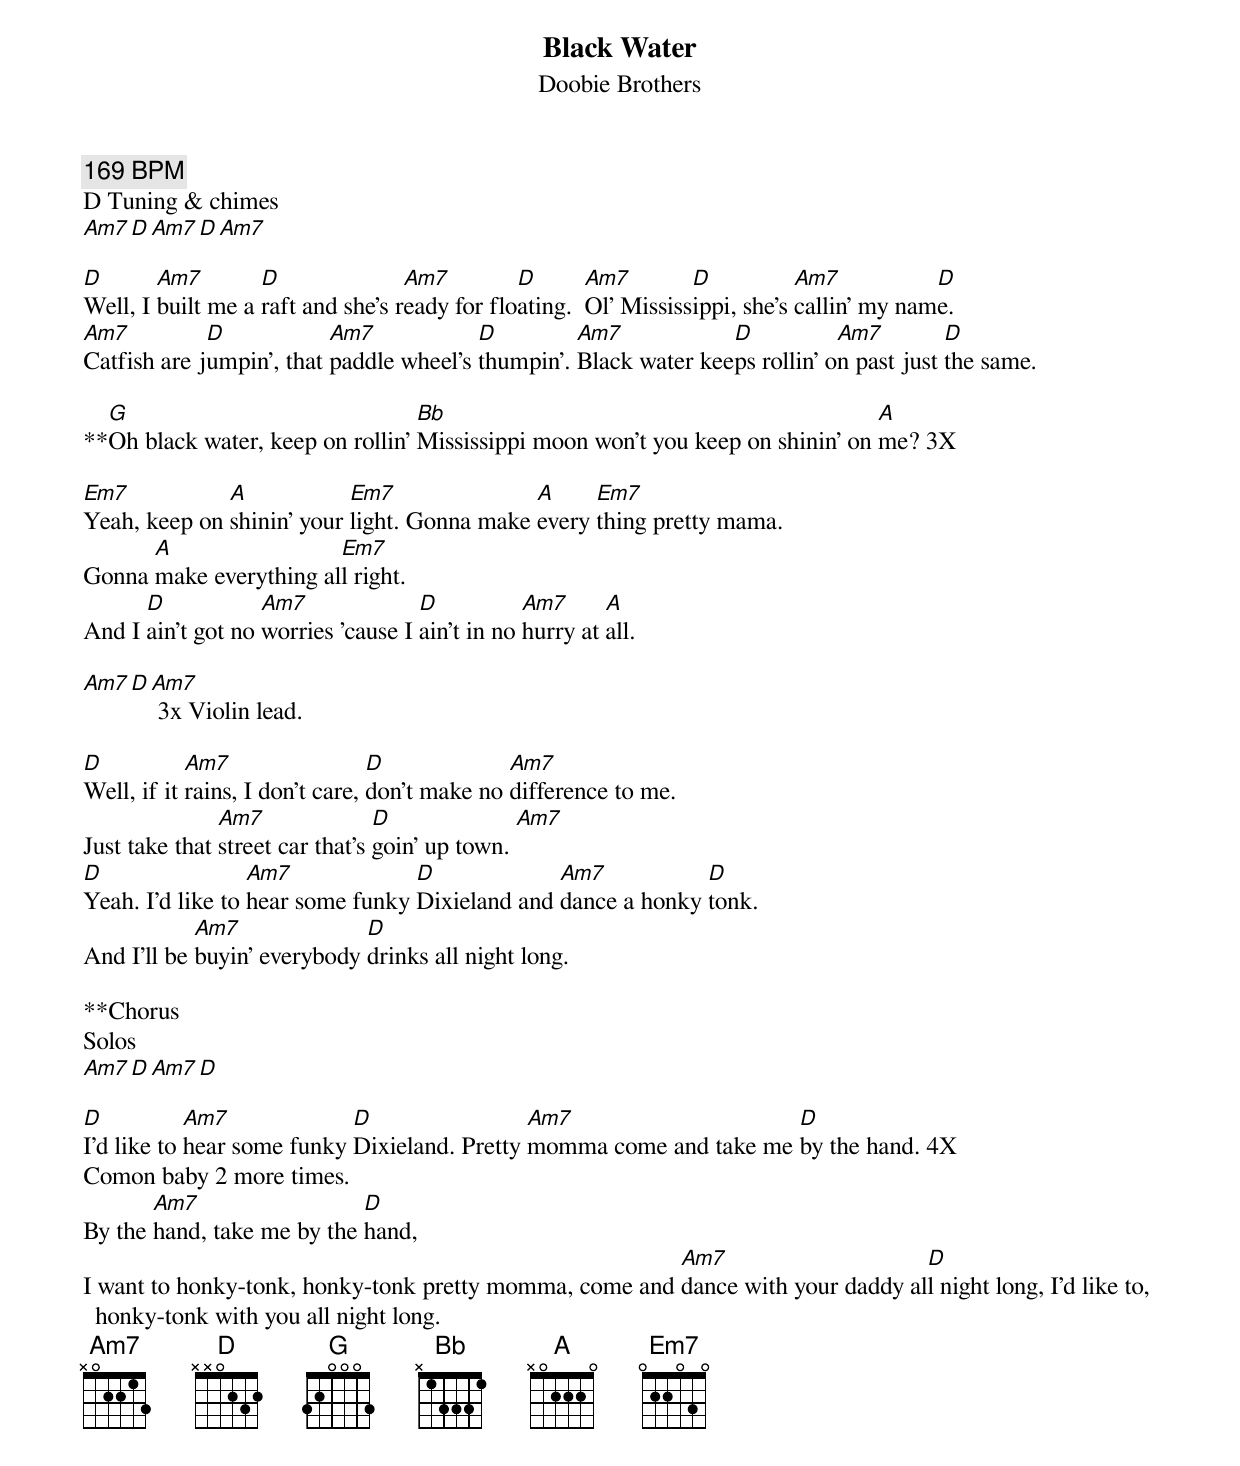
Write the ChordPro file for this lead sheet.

{title:Black Water}
{subtitle:Doobie Brothers}
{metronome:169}
{c:169 BPM}
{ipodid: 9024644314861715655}
D Tuning & chimes
[Am7][D][Am7][D][Am7]

[D]Well, I [Am7]built me a [D]raft and she's r[Am7]eady for flo[D]ating.  [Am7]Ol' Mississ[D]ippi, she's [Am7]callin' my nam[D]e.
[Am7]Catfish are j[D]umpin', that [Am7]paddle wheel's [D]thumpin'. [Am7]Black water kee[D]ps rollin' o[Am7]n past just [D]the same.

**[G]Oh black water, keep on rollin' [Bb]Mississippi moon won't you keep on shinin' on [A]me? 3X

[Em7]Yeah, keep on [A]shinin' your [Em7]light. Gonna make [A]every [Em7]thing pretty mama.
Gonna [A]make everything al[Em7]l right.
And I [D]ain't got no [Am7]worries 'cause I [D]ain't in no [Am7]hurry at [A]all.

[Am7][D][Am7] 3x Violin lead.

[D]Well, if it [Am7]rains, I don't care, [D]don't make no [Am7]difference to me.
Just take that [Am7]street car that's [D]goin' up town. [Am7]
[D]Yeah. I'd like to [Am7]hear some funky [D]Dixieland and [Am7]dance a honky [D]tonk.
And I'll be [Am7]buyin' everybody [D]drinks all night long.

**Chorus
Solos
[Am7][D][Am7][D]

[D]I'd like to [Am7]hear some funky [D]Dixieland. Pretty [Am7]momma come and take me [D]by the hand. 4X
Comon baby 2 more times.
By the [Am7]hand, take me by the [D]hand,
I want to honky-tonk, honky-tonk pretty momma, come and [Am7]dance with your daddy al[D]l night long, I'd like to, honky-tonk with you all night long.
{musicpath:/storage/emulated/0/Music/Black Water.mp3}
